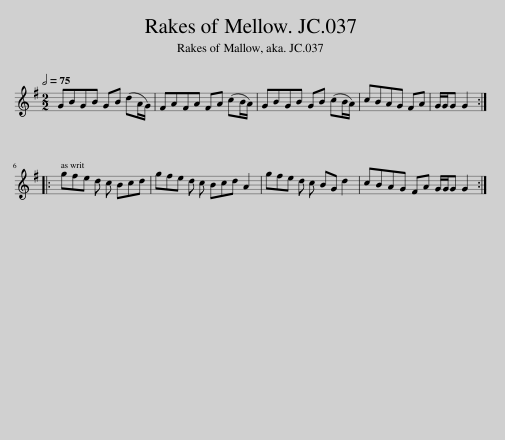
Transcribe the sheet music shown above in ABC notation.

X:1
L:1/8
Q:1/2=75
M:2/2
I:linebreak $
K:G
V:1 treble
V:1
 GBGB GB (dA/G/) | FAFA FA (cB/A/) | GBGB GB (cB/A/) | cBAG FA | G/G/G G2 ::$ %5
 gfe d c Bcd | gfe d c Bcd A2 | gfe d c BG d2 | cBAG FA G/G/G G2 :| %9
